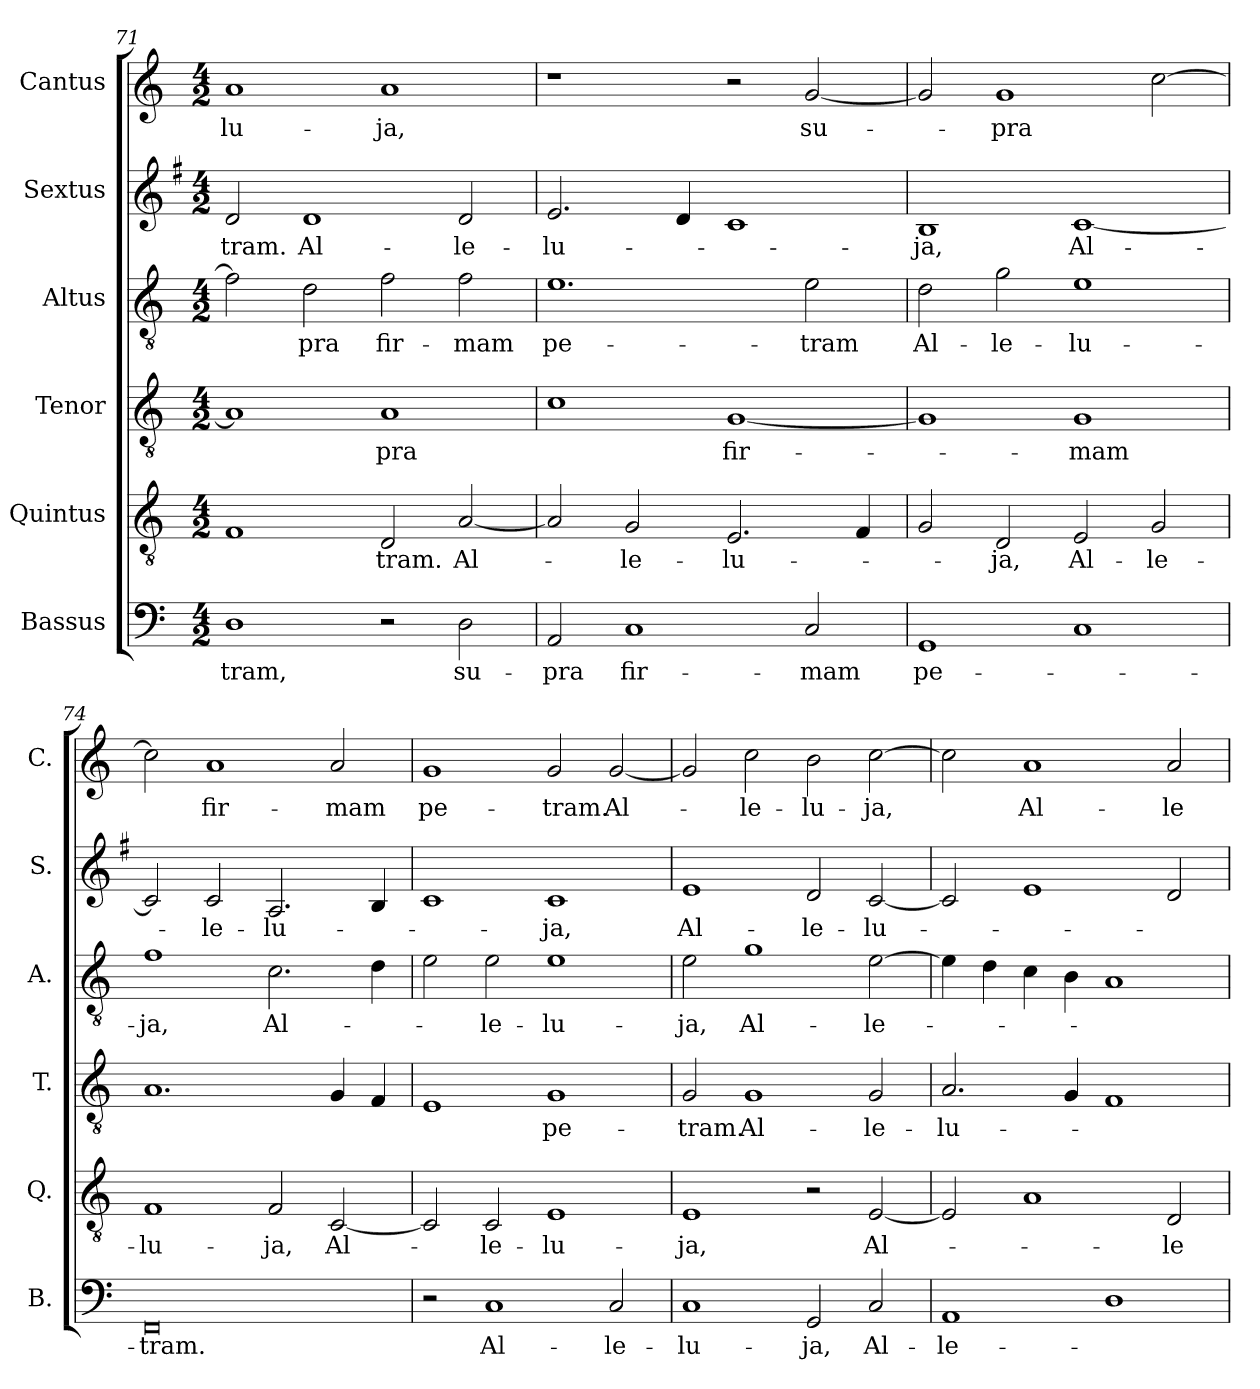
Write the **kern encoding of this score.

**kern	**text	**kern	**text	**kern	**text	**kern	**text	**kern	**text	**kern	**text
*part6	*part6	*part5	*part5	*part4	*part4	*part3	*part3	*part2	*part2	*part1	*part1
*staff6	*staff6	*staff5	*staff5	*staff4	*staff4	*staff3	*staff3	*staff2	*staff2	*staff1	*staff1
*I"Bassus	*	*I"Quintus	*	*I"Tenor	*	*I"Altus	*	*I"Sextus	*	*I"Cantus	*
*I'B.	*	*I'Q.	*	*I'T.	*	*I'A.	*	*I'S.	*	*I'C.	*
*clefF4	*	*clefGv2	*	*clefGv2	*	*clefGv2	*	*clefG2	*	*clefG2	*
*k[]	*	*k[]	*	*k[]	*	*k[]	*	*k[f#]	*	*k[]	*
*M4/2	*	*M4/2	*	*M4/2	*	*M4/2	*	*M4/2	*	*M4/2	*
=71	=71	=71	=71	=71	=71	=71	=71	=71	=71	=71	=71
!	!LO:LY:b	!	!	!	!	!	!	!	!LO:LY:b	!	!LO:LY:b
1D	-tram,	1F	.	1A]	.	2f\]	.	2d/	-tram.	1a	-lu-
!	!	!	!	!	!	!	!LO:LY:b	!	!LO:LY:b	!	!
.	.	.	.	.	.	2d\	-pra	1d	Al-	.	.
!	!	!	!LO:LY:b	!	!LO:LY:b	!	!LO:LY:b	!	!	!	!LO:LY:b
2r	.	2D/	-tram.	1A	-pra	2f\	fir-	.	.	1a	-ja,
!	!LO:LY:b	!	!LO:LY:b	!	!	!	!LO:LY:b	!	!LO:LY:b	!	!
2D\	su-	[2A/	Al-	.	.	2f\	-mam	2d/	-le-	.	.
=72	=72	=72	=72	=72	=72	=72	=72	=72	=72	=72	=72
!	!LO:LY:b	!	!	!	!	!	!LO:LY:b	!	!LO:LY:b	!	!
2AA/	-pra	2A/]	.	1c	.	1.e	pe-	2.e/	-lu-	1r	.
!	!LO:LY:b	!	!LO:LY:b	!	!	!	!	!	!	!	!
1C	fir-	2G/	-le-	.	.	.	.	.	.	.	.
.	.	.	.	.	.	.	.	4d/	.	.	.
!	!	!	!LO:LY:b	!	!LO:LY:b	!	!	!	!	!	!
.	.	2.E/	-lu-	[1G	fir-	.	.	1c	.	2r	.
!	!LO:LY:b	!	!	!	!	!	!LO:LY:b	!	!	!	!LO:LY:b
2C/	-mam	.	.	.	.	2e\	-tram	.	.	[2g/	su-
.	.	4F/	.	.	.	.	.	.	.	.	.
=73	=73	=73	=73	=73	=73	=73	=73	=73	=73	=73	=73
!	!LO:LY:b	!	!	!	!	!	!LO:LY:b	!	!LO:LY:b	!	!
1GG	pe-	2G/	.	1G]	.	2d\	Al-	1B	-ja,	2g/]	.
!	!	!	!LO:LY:b	!	!	!	!LO:LY:b	!	!	!	!LO:LY:b
.	.	2D/	-ja,	.	.	2g\	-le-	.	.	1g	-pra
!	!	!	!LO:LY:b	!	!LO:LY:b	!	!LO:LY:b	!	!LO:LY:b	!	!
1C	.	2E/	Al-	1G	-mam	1e	-lu-	[1c	Al-	.	.
!	!	!	!LO:LY:b	!	!	!	!	!	!	!	!
.	.	2G/	-le-	.	.	.	.	.	.	[2cc\	.
=74	=74	=74	=74	=74	=74	=74	=74	=74	=74	=74	=74
!	!LO:LY:b	!	!LO:LY:b	!	!	!	!LO:LY:b	!	!	!	!
0FF	-tram.	1F	-lu-	1.A	.	1f	-ja,	2c/]	.	2cc\]	.
!	!	!	!	!	!	!	!	!	!LO:LY:b	!	!LO:LY:b
.	.	.	.	.	.	.	.	2c/	-le-	1a	fir-
!	!	!	!LO:LY:b	!	!	!	!LO:LY:b	!	!LO:LY:b	!	!
.	.	2F/	-ja,	.	.	2.c\	Al-	2.A/	-lu-	.	.
!	!	!	!LO:LY:b	!	!	!	!	!	!	!	!LO:LY:b
.	.	[2C/	Al-	4G/	.	.	.	.	.	2a/	-mam
.	.	.	.	4F/	.	4d\	.	4B/	.	.	.
!!LO:PB:g=z
=75	=75	=75	=75	=75	=75	=75	=75	=75	=75	=75	=75
!	!	!	!	!	!	!	!	!	!	!	!LO:LY:b
2r	.	2C/]	.	1E	.	2e\	.	1c	.	1g	pe-
!	!LO:LY:b	!	!LO:LY:b	!	!	!	!LO:LY:b	!	!	!	!
1C	Al-	2C/	-le-	.	.	2e\	-le-	.	.	.	.
!	!	!	!LO:LY:b	!	!LO:LY:b	!	!LO:LY:b	!	!LO:LY:b	!	!LO:LY:b
.	.	1E	-lu-	1G	pe-	1e	-lu-	1c	-ja,	2g/	-tram.
!	!LO:LY:b	!	!	!	!	!	!	!	!	!	!LO:LY:b
2C/	-le-	.	.	.	.	.	.	.	.	[2g/	Al-
=76	=76	=76	=76	=76	=76	=76	=76	=76	=76	=76	=76
!	!LO:LY:b	!	!LO:LY:b	!	!LO:LY:b	!	!LO:LY:b	!	!LO:LY:b	!	!
1C	-lu-	1E	-ja,	2G/	-tram.	2e\	-ja,	1e	Al-	2g/]	.
!	!	!	!	!	!LO:LY:b	!	!LO:LY:b	!	!	!	!LO:LY:b
.	.	.	.	1G	Al-	1g	Al-	.	.	2cc\	-le-
!	!LO:LY:b	!	!	!	!	!	!	!	!LO:LY:b	!	!LO:LY:b
2GG/	-ja,	2r	.	.	.	.	.	2d/	-le-	2b\	-lu-
!	!LO:LY:b	!	!LO:LY:b	!	!LO:LY:b	!	!LO:LY:b	!	!LO:LY:b	!	!LO:LY:b
2C/	Al-	[2E/	Al-	2G/	-le-	[2e\	-le-	[2c/	-lu-	[2cc\	-ja,
=77	=77	=77	=77	=77	=77	=77	=77	=77	=77	=77	=77
!	!LO:LY:b	!	!	!	!LO:LY:b	!	!	!	!	!	!
1AA	-le-	2E/]	.	2.A/	-lu-	4e\]	.	2c/]	.	2cc\]	.
.	.	.	.	.	.	4d\	.	.	.	.	.
!	!	!	!	!	!	!	!	!	!	!	!LO:LY:b
.	.	1A	.	.	.	4c\	.	1e	.	1a	Al-
.	.	.	.	4G/	.	4B\	.	.	.	.	.
1D	.	.	.	1F	.	1A	.	.	.	.	.
!	!	!	!LO:LY:b	!	!	!	!	!	!	!	!LO:LY:b
.	.	2D/	-le-	.	.	.	.	2d/	.	2a/	-le-
=	=	=	=	=	=	=	=	=	=	=	=
*-	*-	*-	*-	*-	*-	*-	*-	*-	*-	*-	*-
